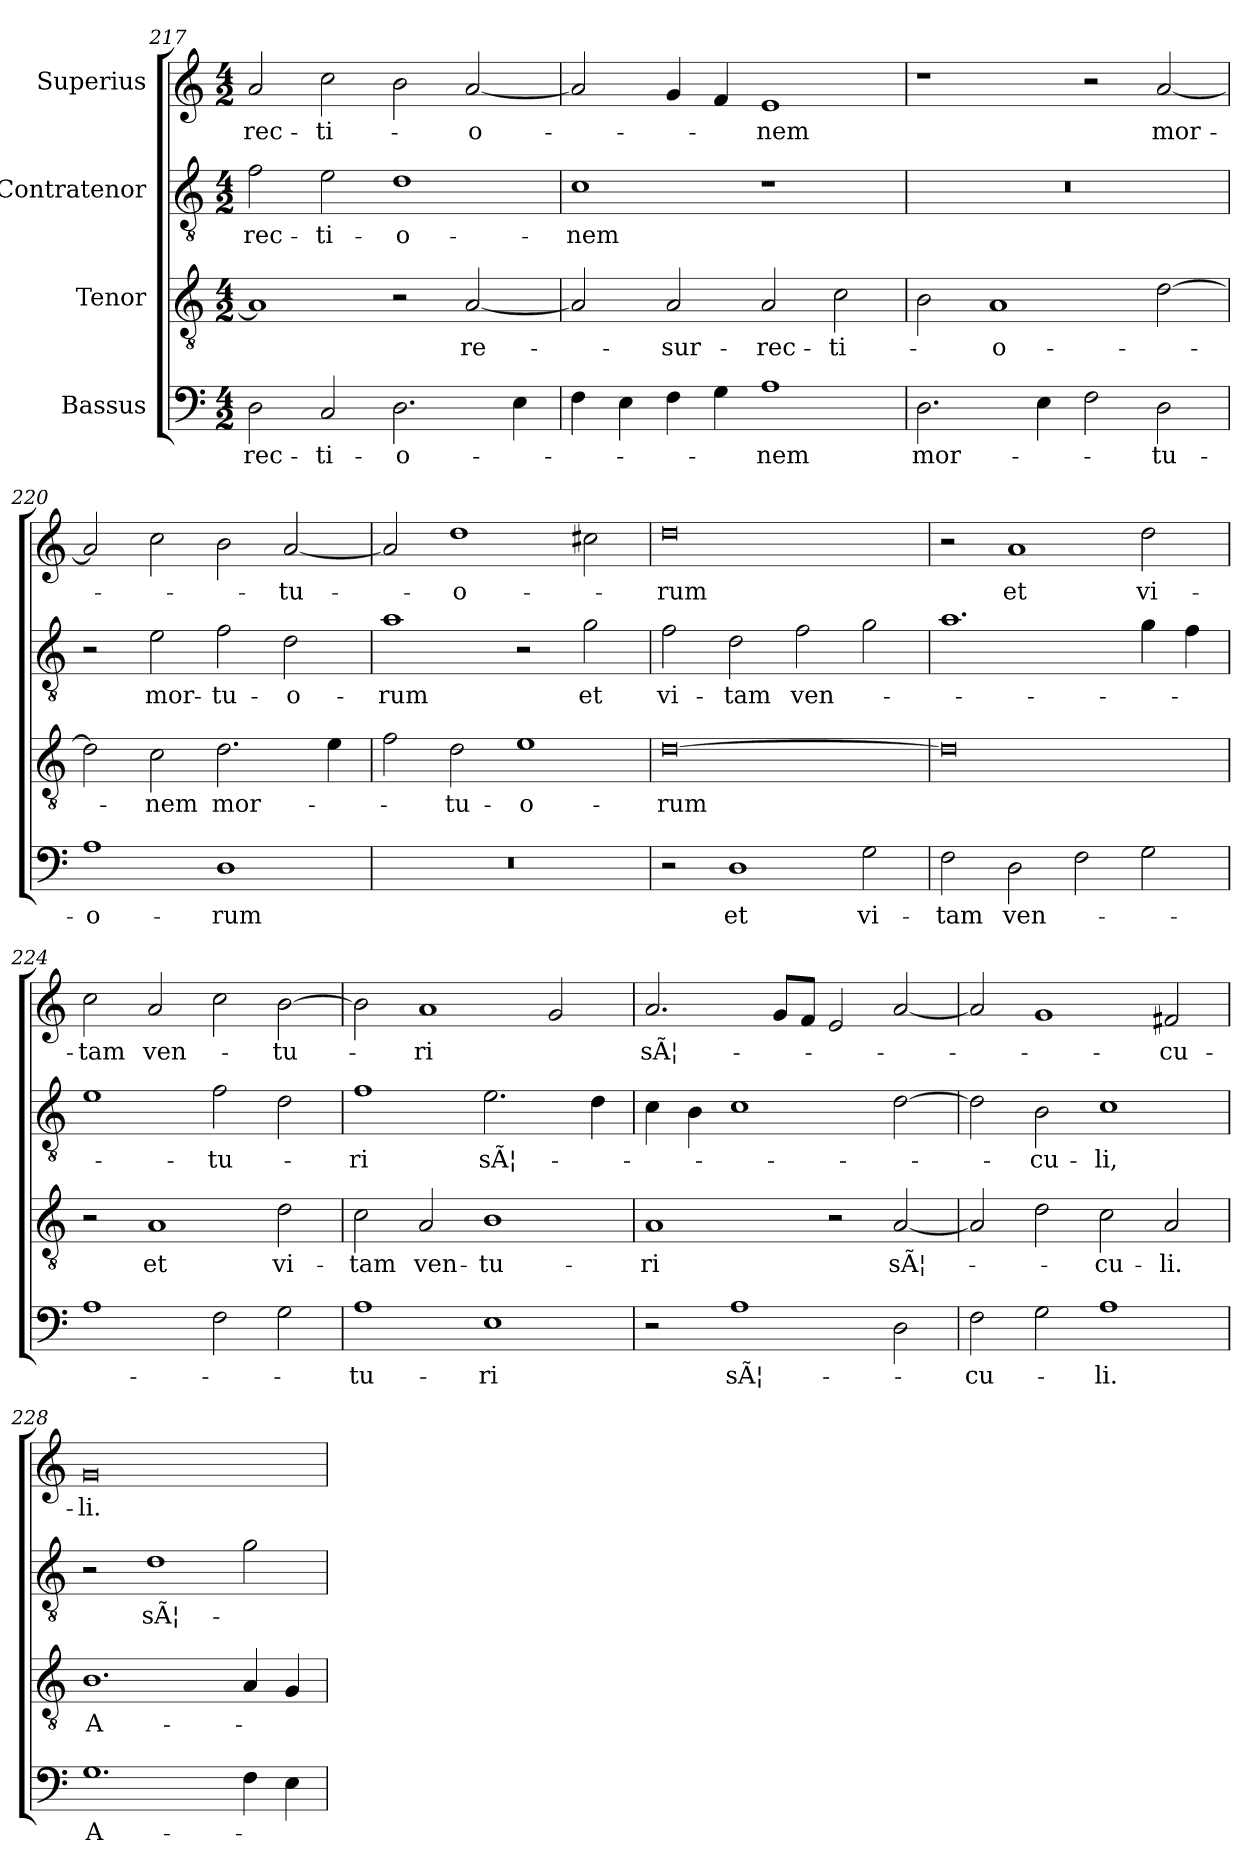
**kern	**text	**kern	**text	**kern	**text	**kern	**text
*part4	*part4	*part3	*part3	*part2	*part2	*part1	*part1
*staff4	*staff4	*staff3	*staff3	*staff2	*staff2	*staff1	*staff1
*I"Bassus	*	*I"Tenor	*	*I"Contratenor	*	*I"Superius	*
*clefF4	*	*clefGv2	*	*clefGv2	*	*clefG2	*
*k[]	*	*k[]	*	*k[]	*	*k[]	*
*M4/2	*	*M4/2	*	*M4/2	*	*M4/2	*
=217	=217	=217	=217	=217	=217	=217	=217
2D\	-rec-	1A/]	.	2f\	-rec-	2a/	-rec-
2C/	-ti-	.	.	2e\	-ti-	2cc\	-ti-
2.D\	-o-	2r	.	1d\	-o-	2b\	.
.	.	[2A/	re-	.	.	[2a/	-o-
4E\	.	.	.	.	.	.	.
=218	=218	=218	=218	=218	=218	=218	=218
4F\	.	2A/]	.	1c\	-nem	2a/]	.
4E\	.	.	.	.	.	.	.
4F\	.	2A/	-sur-	.	.	4g/	.
4G\	.	.	.	.	.	4f/	.
1A\	-nem	2A/	-rec-	1r	.	1e/	-nem
.	.	2c\	-ti-	.	.	.	.
=219	=219	=219	=219	=219	=219	=219	=219
2.D\	mor-	2B\	.	0r	.	1r	.
.	.	1A/	-o-	.	.	.	.
4E\	.	.	.	.	.	.	.
2F\	.	.	.	.	.	2r	.
2D\	-tu-	[2d\	.	.	.	[2a/	mor-
=220	=220	=220	=220	=220	=220	=220	=220
1A\	-o-	2d\]	.	2r	.	2a/]	.
.	.	2c\	-nem	2e\	mor-	2cc\	.
1D\	-rum	2.d\	mor-	2f\	-tu-	2b\	.
.	.	.	.	2d\	-o-	[2a/	-tu-
.	.	4e\	.	.	.	.	.
=221	=221	=221	=221	=221	=221	=221	=221
0r	.	2f\	.	1a\	-rum	2a/]	.
.	.	2d\	-tu-	.	.	1dd\	-o-
.	.	1e\	-o-	2r	.	.	.
.	.	.	.	2g\	et	2cc#X\	.
=222	=222	=222	=222	=222	=222	=222	=222
2r	.	[0d\	-rum	2f\	vi-	0dd\	-rum
1D\	et	.	.	2d\	-tam	.	.
.	.	.	.	2f\	ven-	.	.
2G\	vi-	.	.	2g\	.	.	.
=223	=223	=223	=223	=223	=223	=223	=223
2F\	-tam	0d\]	.	1.a\	.	2r	.
2D\	ven-	.	.	.	.	1a/	et
2F\	.	.	.	.	.	.	.
2G\	.	.	.	4g\	.	2dd\	vi-
.	.	.	.	4f\	.	.	.
=224	=224	=224	=224	=224	=224	=224	=224
1A\	.	2r	.	1e\	.	2cc\	-tam
.	.	1A/	et	.	.	2a/	ven-
2F\	.	.	.	2f\	-tu-	2cc\	.
2G\	.	2d\	vi-	2d\	.	[2b\	-tu-
=225	=225	=225	=225	=225	=225	=225	=225
1A\	-tu-	2c\	-tam	1f\	-ri	2b\]	.
.	.	2A/	ven-	.	.	1a/	-ri
1E\	-ri	1B\	-tu-	2.e\	sÃ¦-	.	.
.	.	.	.	.	.	2g/	.
.	.	.	.	4d\	.	.	.
=226	=226	=226	=226	=226	=226	=226	=226
2r	.	1A/	-ri	4c\	.	2.a/	sÃ¦-
.	.	.	.	4B\	.	.	.
1A\	sÃ¦-	.	.	1c\	.	.	.
.	.	.	.	.	.	8g/L	.
.	.	.	.	.	.	8f/J	.
.	.	2r	.	.	.	2e/	.
2D\	.	[2A/	sÃ¦-	[2d\	.	[2a/	.
=227	=227	=227	=227	=227	=227	=227	=227
2F\	-cu-	2A/]	.	2d\]	.	2a/]	.
2G\	.	2d\	.	2B\	-cu-	1g/	.
1A\	-li.	2c\	-cu-	1c\	-li,	.	.
.	.	2A/	-li.	.	.	2f#X/	-cu-
=228	=228	=228	=228	=228	=228	=228	=228
1.G\	A-	1.B\	A-	2r	.	0g/	-li.
.	.	.	.	1d\	sÃ¦-	.	.
4F\	.	4A/	.	2g\	.	.	.
4E\	.	4G/	.	.	.	.	.
=	=	=	=	=	=	=	=
*-	*-	*-	*-	*-	*-	*-	*-
